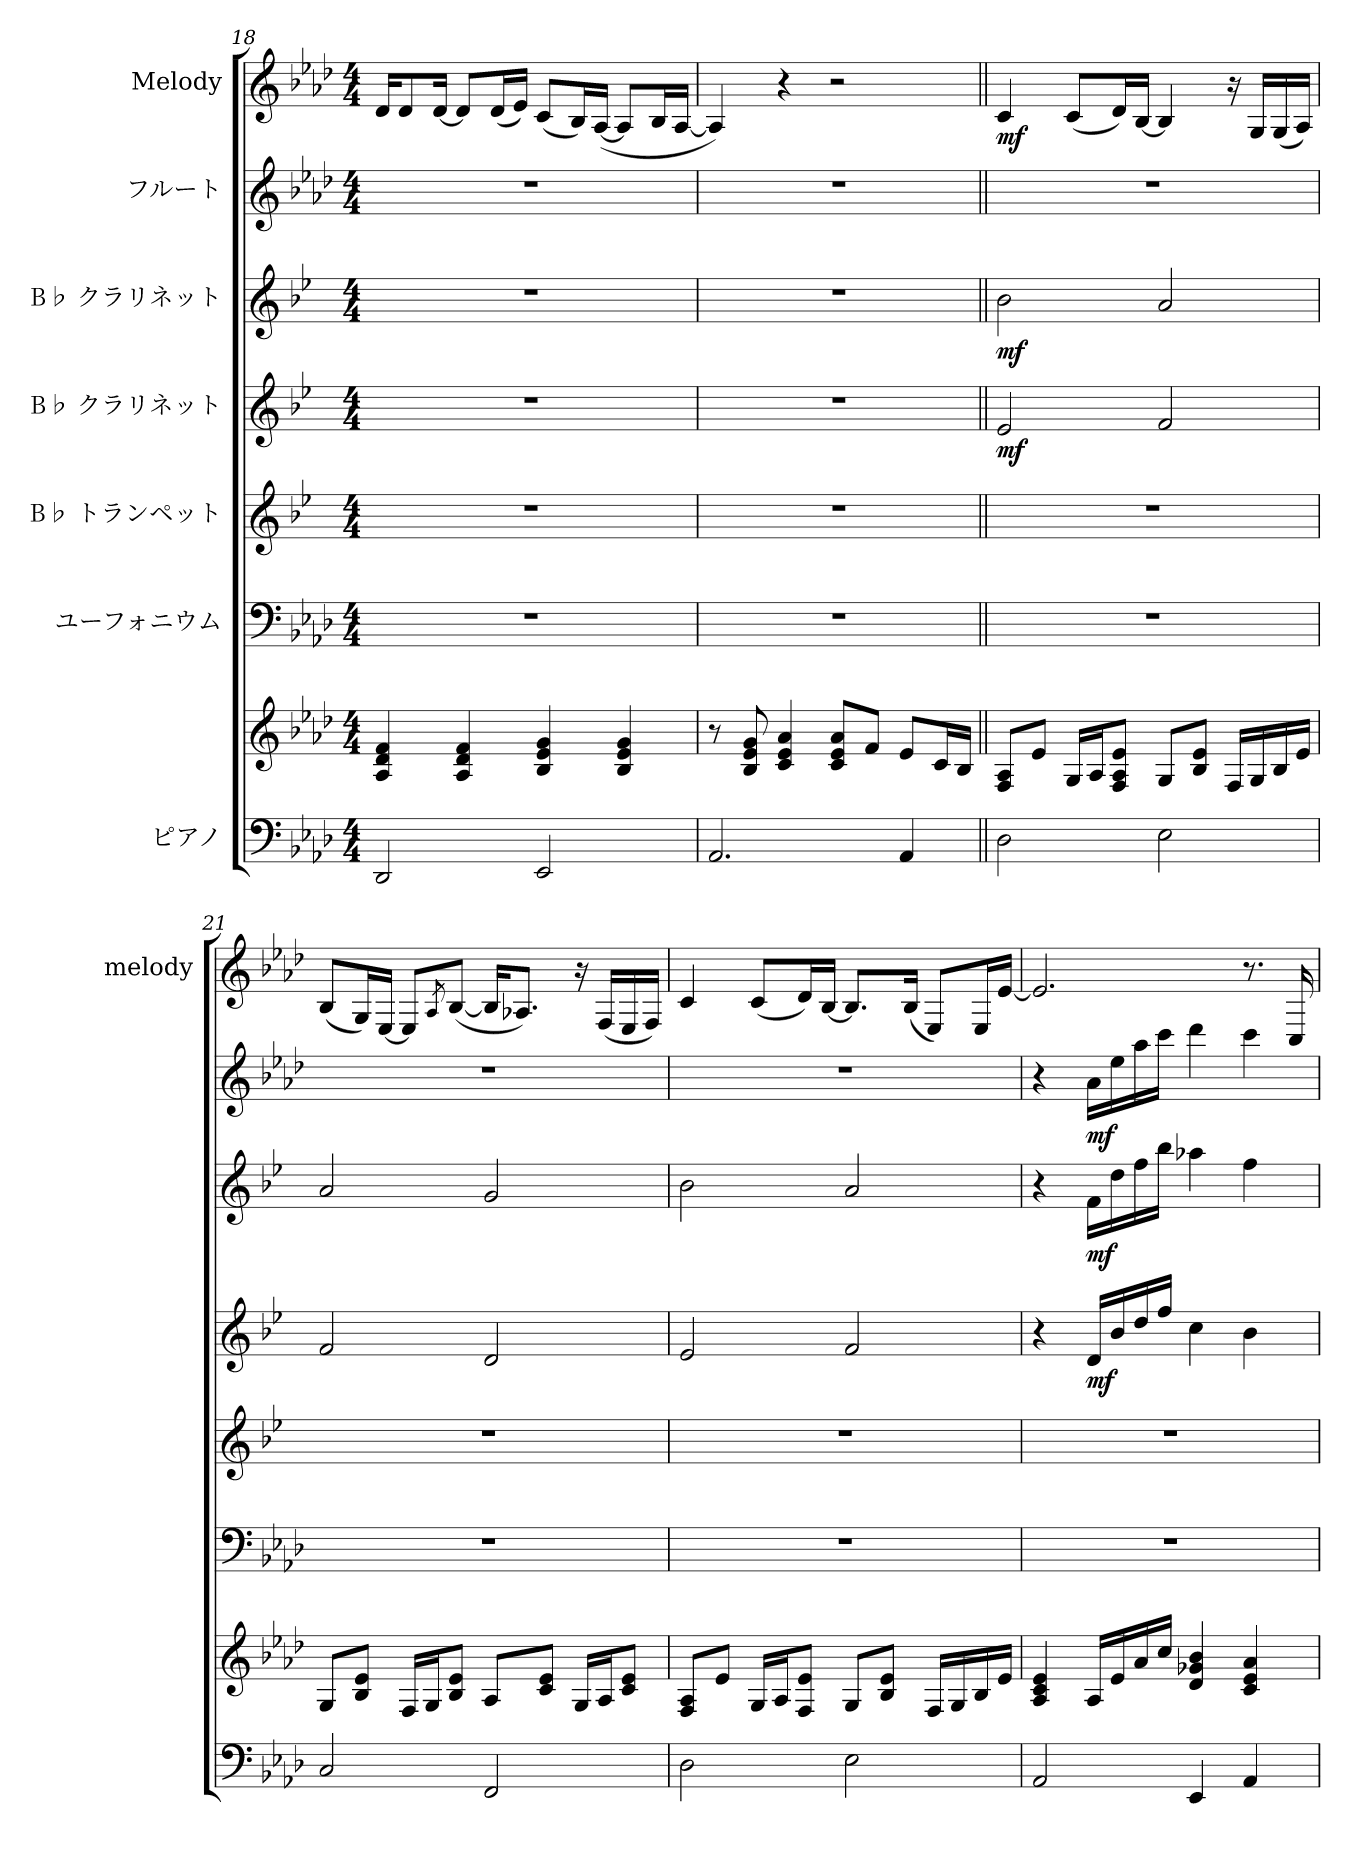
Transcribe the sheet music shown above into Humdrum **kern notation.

**kern	**kern	**kern	**kern	**kern	**dynam	**kern	**dynam	**kern	**dynam	**kern	**dynam
*part7	*part7	*part6	*part5	*part4	*part4	*part3	*part3	*part2	*part2	*part1	*part1
*staff8	*staff7	*staff6	*staff5	*staff4	*staff4	*staff3	*staff3	*staff2	*staff2	*staff1	*staff1
*I"ピアノ	*	*I"ユーフォニウム	*I"B♭ トランペット	*I"B♭ クラリネット	*	*I"B♭ クラリネット	*	*I"フルート	*	*I"Melody	*
*	*	*	*	*	*	*	*	*	*	*I'melody	*
*clefF4	*clefG2	*clefF4	*clefG2	*clefG2	*	*clefG2	*	*clefG2	*	*clefG2	*
*	*	*	*ITrd1c2	*ITrd1c2	*	*ITrd1c2	*	*	*	*	*
*k[b-e-a-d-]	*k[b-e-a-d-]	*k[b-e-a-d-]	*k[b-e-a-d-]	*k[b-e-a-d-]	*	*k[b-e-a-d-]	*	*k[b-e-a-d-]	*	*k[b-e-a-d-]	*
*M4/4	*M4/4	*M4/4	*M4/4	*M4/4	*	*M4/4	*	*M4/4	*	*M4/4	*
=18	=18	=18	=18	=18	=18	=18	=18	=18	=18	=18	=18
2DD-	4A- 4d- 4f	1r	1r	1r	.	1r	.	1r	.	16d-KL	.
.	.	.	.	.	.	.	.	.	.	8d-	.
.	.	.	.	.	.	.	.	.	.	[16d-Jk	.
.	4A- 4d- 4f	.	.	.	.	.	.	.	.	8d-L]	.
.	.	.	.	.	.	.	.	.	.	(16d-L	.
.	.	.	.	.	.	.	.	.	.	16e-JJ)	.
2EE-	4B- 4e- 4g	.	.	.	.	.	.	.	.	(8cL	.
.	.	.	.	.	.	.	.	.	.	16B-L)	.
.	.	.	.	.	.	.	.	.	.	([16A-JJ	.
.	4B- 4e- 4g	.	.	.	.	.	.	.	.	8A-L]	.
.	.	.	.	.	.	.	.	.	.	16B-L	.
.	.	.	.	.	.	.	.	.	.	[16A-JJ	.
=19	=19	=19	=19	=19	=19	=19	=19	=19	=19	=19	=19
2.AA-	8r	1r	1r	1r	.	1r	.	1r	.	4A-])	.
.	8B- 8e- 8g	.	.	.	.	.	.	.	.	.	.
.	4c 4e- 4a-	.	.	.	.	.	.	.	.	4r	.
.	8c 8e- 8a-L	.	.	.	.	.	.	.	.	2r	.
.	8fJ	.	.	.	.	.	.	.	.	.	.
4AA-	8e-L	.	.	.	.	.	.	.	.	.	.
.	16cL	.	.	.	.	.	.	.	.	.	.
.	16B-JJ	.	.	.	.	.	.	.	.	.	.
=20||	=20||	=20||	=20||	=20||	=20||	=20||	=20||	=20||	=20||	=20||	=20||
2D-	8F 8A-L	1r	1r	2d-	mf	2a-	mf	1r	.	4c	mf
.	8e-J	.	.	.	.	.	.	.	.	.	.
.	16GLL	.	.	.	.	.	.	.	.	(8cL	.
.	16A-J	.	.	.	.	.	.	.	.	.	.
.	8F 8A- 8e-J	.	.	.	.	.	.	.	.	16d-L)	.
.	.	.	.	.	.	.	.	.	.	[16B-JJ	.
2E-	8GL	.	.	2e-	.	2g	.	.	.	4B-]	.
.	8B- 8e-J	.	.	.	.	.	.	.	.	.	.
.	16FLL	.	.	.	.	.	.	.	.	16r	.
.	16G	.	.	.	.	.	.	.	.	16GLL	.
.	16B-	.	.	.	.	.	.	.	.	(16G	.
.	16e-JJ	.	.	.	.	.	.	.	.	16A-JJ)	.
=21	=21	=21	=21	=21	=21	=21	=21	=21	=21	=21	=21
2C	8GL	1r	1r	2e-	.	2g	.	1r	.	(8B-L	.
.	8B- 8e-J	.	.	.	.	.	.	.	.	16GL)	.
.	.	.	.	.	.	.	.	.	.	[16E-JJ	.
.	16FLL	.	.	.	.	.	.	.	.	8E-L]	.
.	16GJ	.	.	.	.	.	.	.	.	.	.
.	.	.	.	.	.	.	.	.	.	8qA-/	.
.	8B- 8e-J	.	.	.	.	.	.	.	.	([8B-J	.
2FF	8A-L	.	.	2c	.	2f	.	.	.	16B-KL]	.
.	.	.	.	.	.	.	.	.	.	8.A-XJ)	.
.	8c 8e-J	.	.	.	.	.	.	.	.	.	.
.	16GLL	.	.	.	.	.	.	.	.	16r	.
.	16A-J	.	.	.	.	.	.	.	.	(16FLL	.
.	8c 8e-J	.	.	.	.	.	.	.	.	16E-	.
.	.	.	.	.	.	.	.	.	.	16FJJ)	.
=22	=22	=22	=22	=22	=22	=22	=22	=22	=22	=22	=22
2D-	8F 8A-L	1r	1r	2d-	.	2a-	.	1r	.	4c	.
.	8e-J	.	.	.	.	.	.	.	.	.	.
.	16GLL	.	.	.	.	.	.	.	.	(8cL	.
.	16A-J	.	.	.	.	.	.	.	.	.	.
.	8F 8e-J	.	.	.	.	.	.	.	.	16d-L)	.
.	.	.	.	.	.	.	.	.	.	[16B-JJ	.
2E-	8GL	.	.	2e-	.	2g	.	.	.	8.B-L]	.
.	8B- 8e-J	.	.	.	.	.	.	.	.	.	.
.	.	.	.	.	.	.	.	.	.	(16B-Jk	.
.	16FLL	.	.	.	.	.	.	.	.	8E-L)	.
.	16G	.	.	.	.	.	.	.	.	.	.
.	16B-	.	.	.	.	.	.	.	.	16E-L	.
.	16e-JJ	.	.	.	.	.	.	.	.	[16e-JJ	.
=23	=23	=23	=23	=23	=23	=23	=23	=23	=23	=23	=23
2AA-	4A- 4c 4e-	1r	1r	4r	.	4r	.	4r	.	2.e-]	.
.	16A-LL	.	.	16cLL	mf	16e-LL	mf	16a-LL	mf	.	.
.	16e-	.	.	16a-	.	16cc	.	16ee-	.	.	.
.	16a-	.	.	16cc	.	16ee-	.	16aa-	.	.	.
.	16ccJJ	.	.	16ee-JJ	.	16aa-JJ	.	16cccJJ	.	.	.
4EE-	4d- 4g-X 4b-	.	.	4b-	.	4gg-X	.	4ddd-	.	.	.
4AA-	4c 4e- 4a-	.	.	4a-	.	4ee-	.	4ccc	.	8.r	.
.	.	.	.	.	.	.	.	.	.	16C	.
=	=	=	=	=	=	=	=	=	=	=	=
*-	*-	*-	*-	*-	*-	*-	*-	*-	*-	*-	*-
